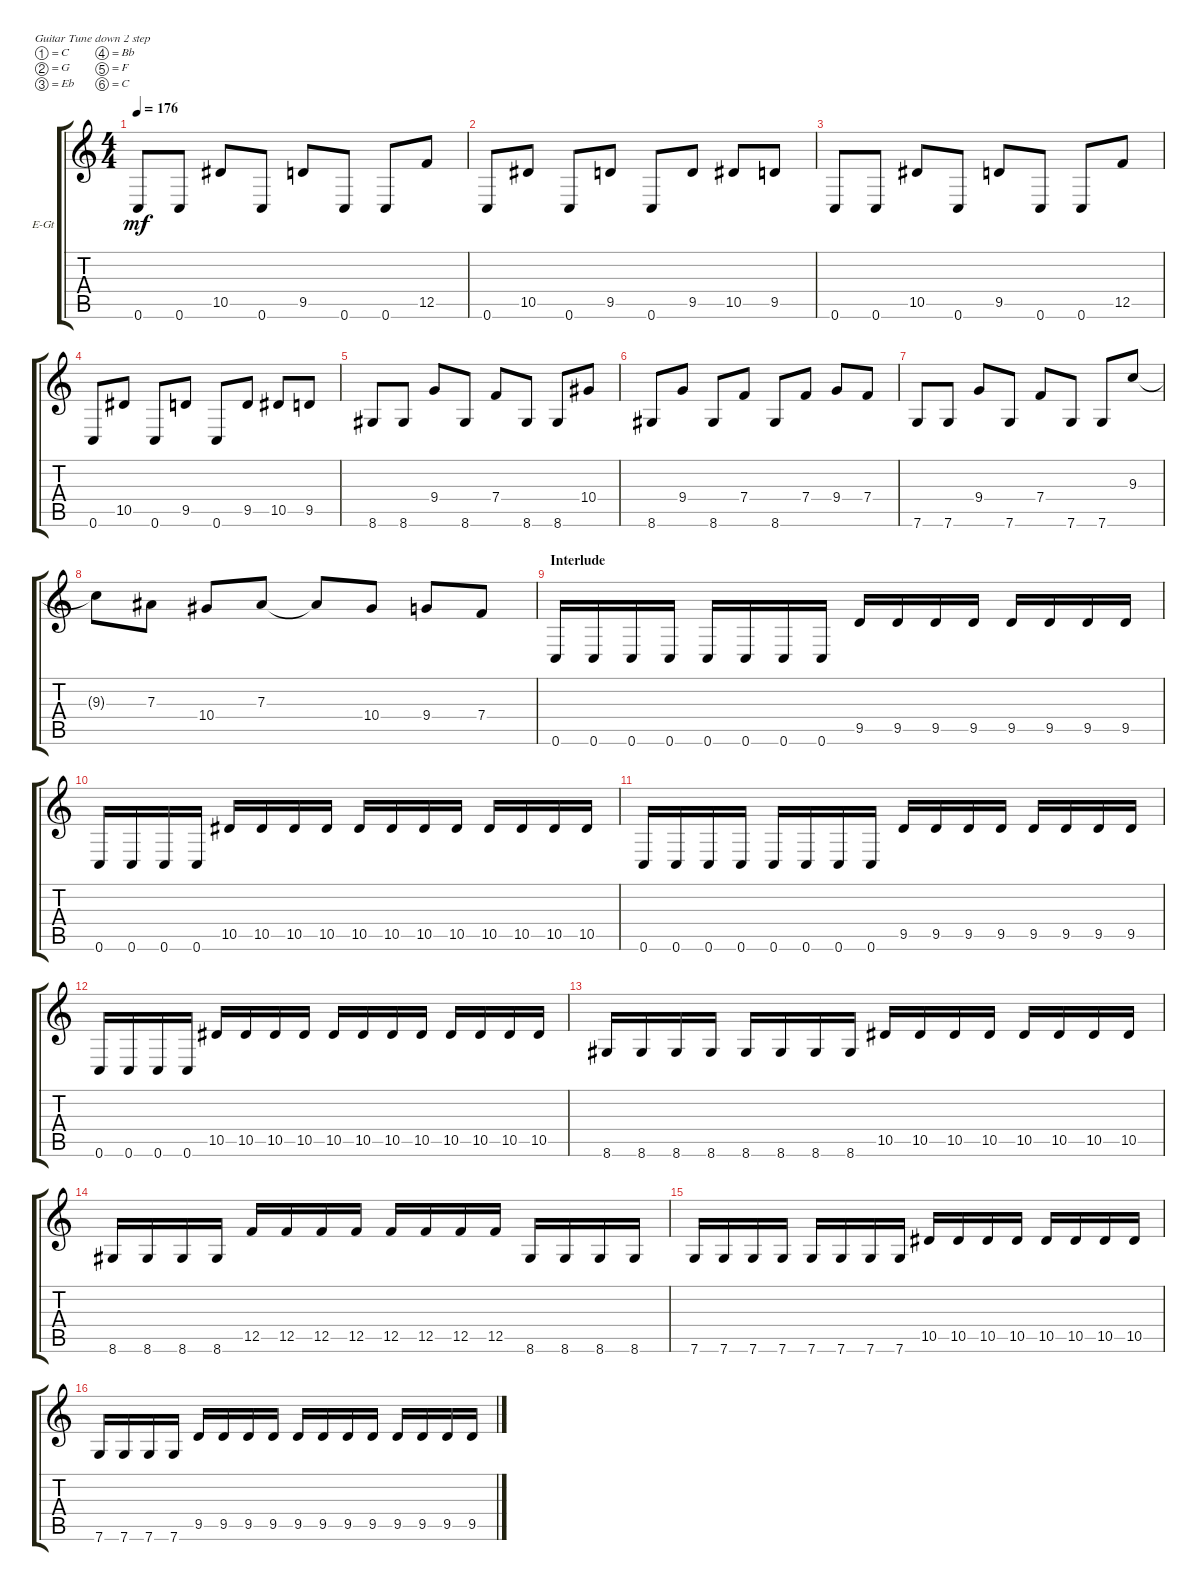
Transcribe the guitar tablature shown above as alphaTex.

\bracketExtendMode groupsimilarinstruments
\firstSystemTrackNameOrientation horizontal
\otherSystemsTrackNameOrientation horizontal
\track ("Guitar 2" "E-Gt") {instrument distortionguitar}
\staff {score tabs}
\tuning (C4 G3 Eb3 Bb2 F2 C2)
\ts (4 4)
\tempo 176
\clef g2
\ks c
0.6.8{dy mf} 0.6.8 10.5.8 0.6.8 9.5.8 0.6.8 0.6.8 12.5.8 |
0.6.8 10.5.8 0.6.8 9.5.8 0.6.8 9.5.8 10.5.8 9.5.8 |
0.6.8 0.6.8 10.5.8 0.6.8 9.5.8 0.6.8 0.6.8 12.5.8 |
0.6.8 10.5.8 0.6.8 9.5.8 0.6.8 9.5.8 10.5.8 9.5.8 |
8.6.8 8.6.8 9.4.8 8.6.8 7.4.8 8.6.8 8.6.8 10.4.8 |
8.6.8 9.4.8 8.6.8 7.4.8 8.6.8 7.4.8 9.4.8 7.4.8 |
7.6.8 7.6.8 9.4.8 7.6.8 7.4.8 7.6.8 7.6.8 9.3.8 |
9.3{t}.8 7.3.8 10.4.8 7.3.8 7.3{t}.8 10.4.8 9.4.8 7.4.8 |
\section ("" "Interlude")
0.6.16 0.6.16 0.6.16 0.6.16 0.6.16 0.6.16 0.6.16 0.6.16 9.5.16 9.5.16 9.5.16 9.5.16 9.5.16 9.5.16 9.5.16 9.5.16 |
0.6.16 0.6.16 0.6.16 0.6.16 10.5.16 10.5.16 10.5.16 10.5.16 10.5.16 10.5.16 10.5.16 10.5.16 10.5.16 10.5.16 10.5.16 10.5.16 |
0.6.16 0.6.16 0.6.16 0.6.16 0.6.16 0.6.16 0.6.16 0.6.16 9.5.16 9.5.16 9.5.16 9.5.16 9.5.16 9.5.16 9.5.16 9.5.16 |
0.6.16 0.6.16 0.6.16 0.6.16 10.5.16 10.5.16 10.5.16 10.5.16 10.5.16 10.5.16 10.5.16 10.5.16 10.5.16 10.5.16 10.5.16 10.5.16 |
8.6.16 8.6.16 8.6.16 8.6.16 8.6.16 8.6.16 8.6.16 8.6.16 10.5.16 10.5.16 10.5.16 10.5.16 10.5.16 10.5.16 10.5.16 10.5.16 |
8.6.16 8.6.16 8.6.16 8.6.16 12.5.16 12.5.16 12.5.16 12.5.16 12.5.16 12.5.16 12.5.16 12.5.16 8.6.16 8.6.16 8.6.16 8.6.16 |
7.6.16 7.6.16 7.6.16 7.6.16 7.6.16 7.6.16 7.6.16 7.6.16 10.5.16 10.5.16 10.5.16 10.5.16 10.5.16 10.5.16 10.5.16 10.5.16 |
7.6.16 7.6.16 7.6.16 7.6.16 9.5.16 9.5.16 9.5.16 9.5.16 9.5.16 9.5.16 9.5.16 9.5.16 9.5.16 9.5.16 9.5.16 9.5.16
